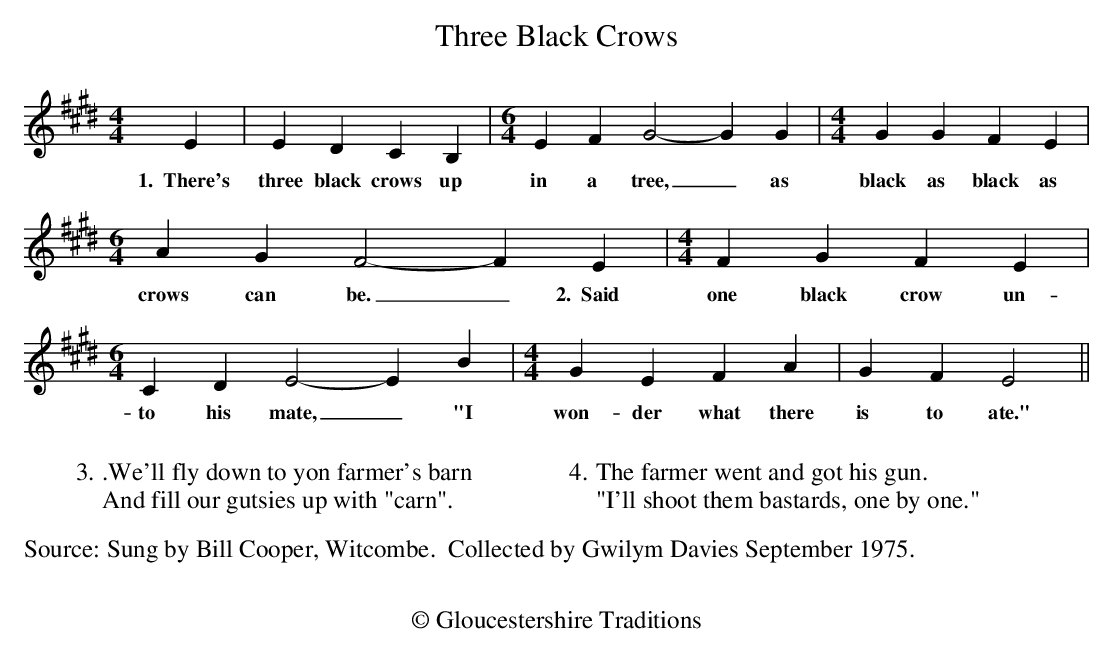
X:1
T: Three Black Crows
M:4/4
L:1/4
K:E
E|EDCB,|[M:6/4]EFG2-GG|[M:4/4]GGFE|
w:1.~~There's three black crows up in a tree,_ as black as black as
[M:6/4]AGF2-FE|[M:4/4]FGFE|[M:6/4]CDE2-EB|[M:4/4]GEFA|GFE2||
w:crows can be._  2.~~Said one black crow un-to his mate,_ "I won-der what there is to ate."
W:
W:3..We'll fly down to yon farmer's barn
W:And fill our gutsies up with "carn".
W:
W:
W:4.The farmer went and got his gun.
W:"I'll shoot them bastards, one by one."
W:
